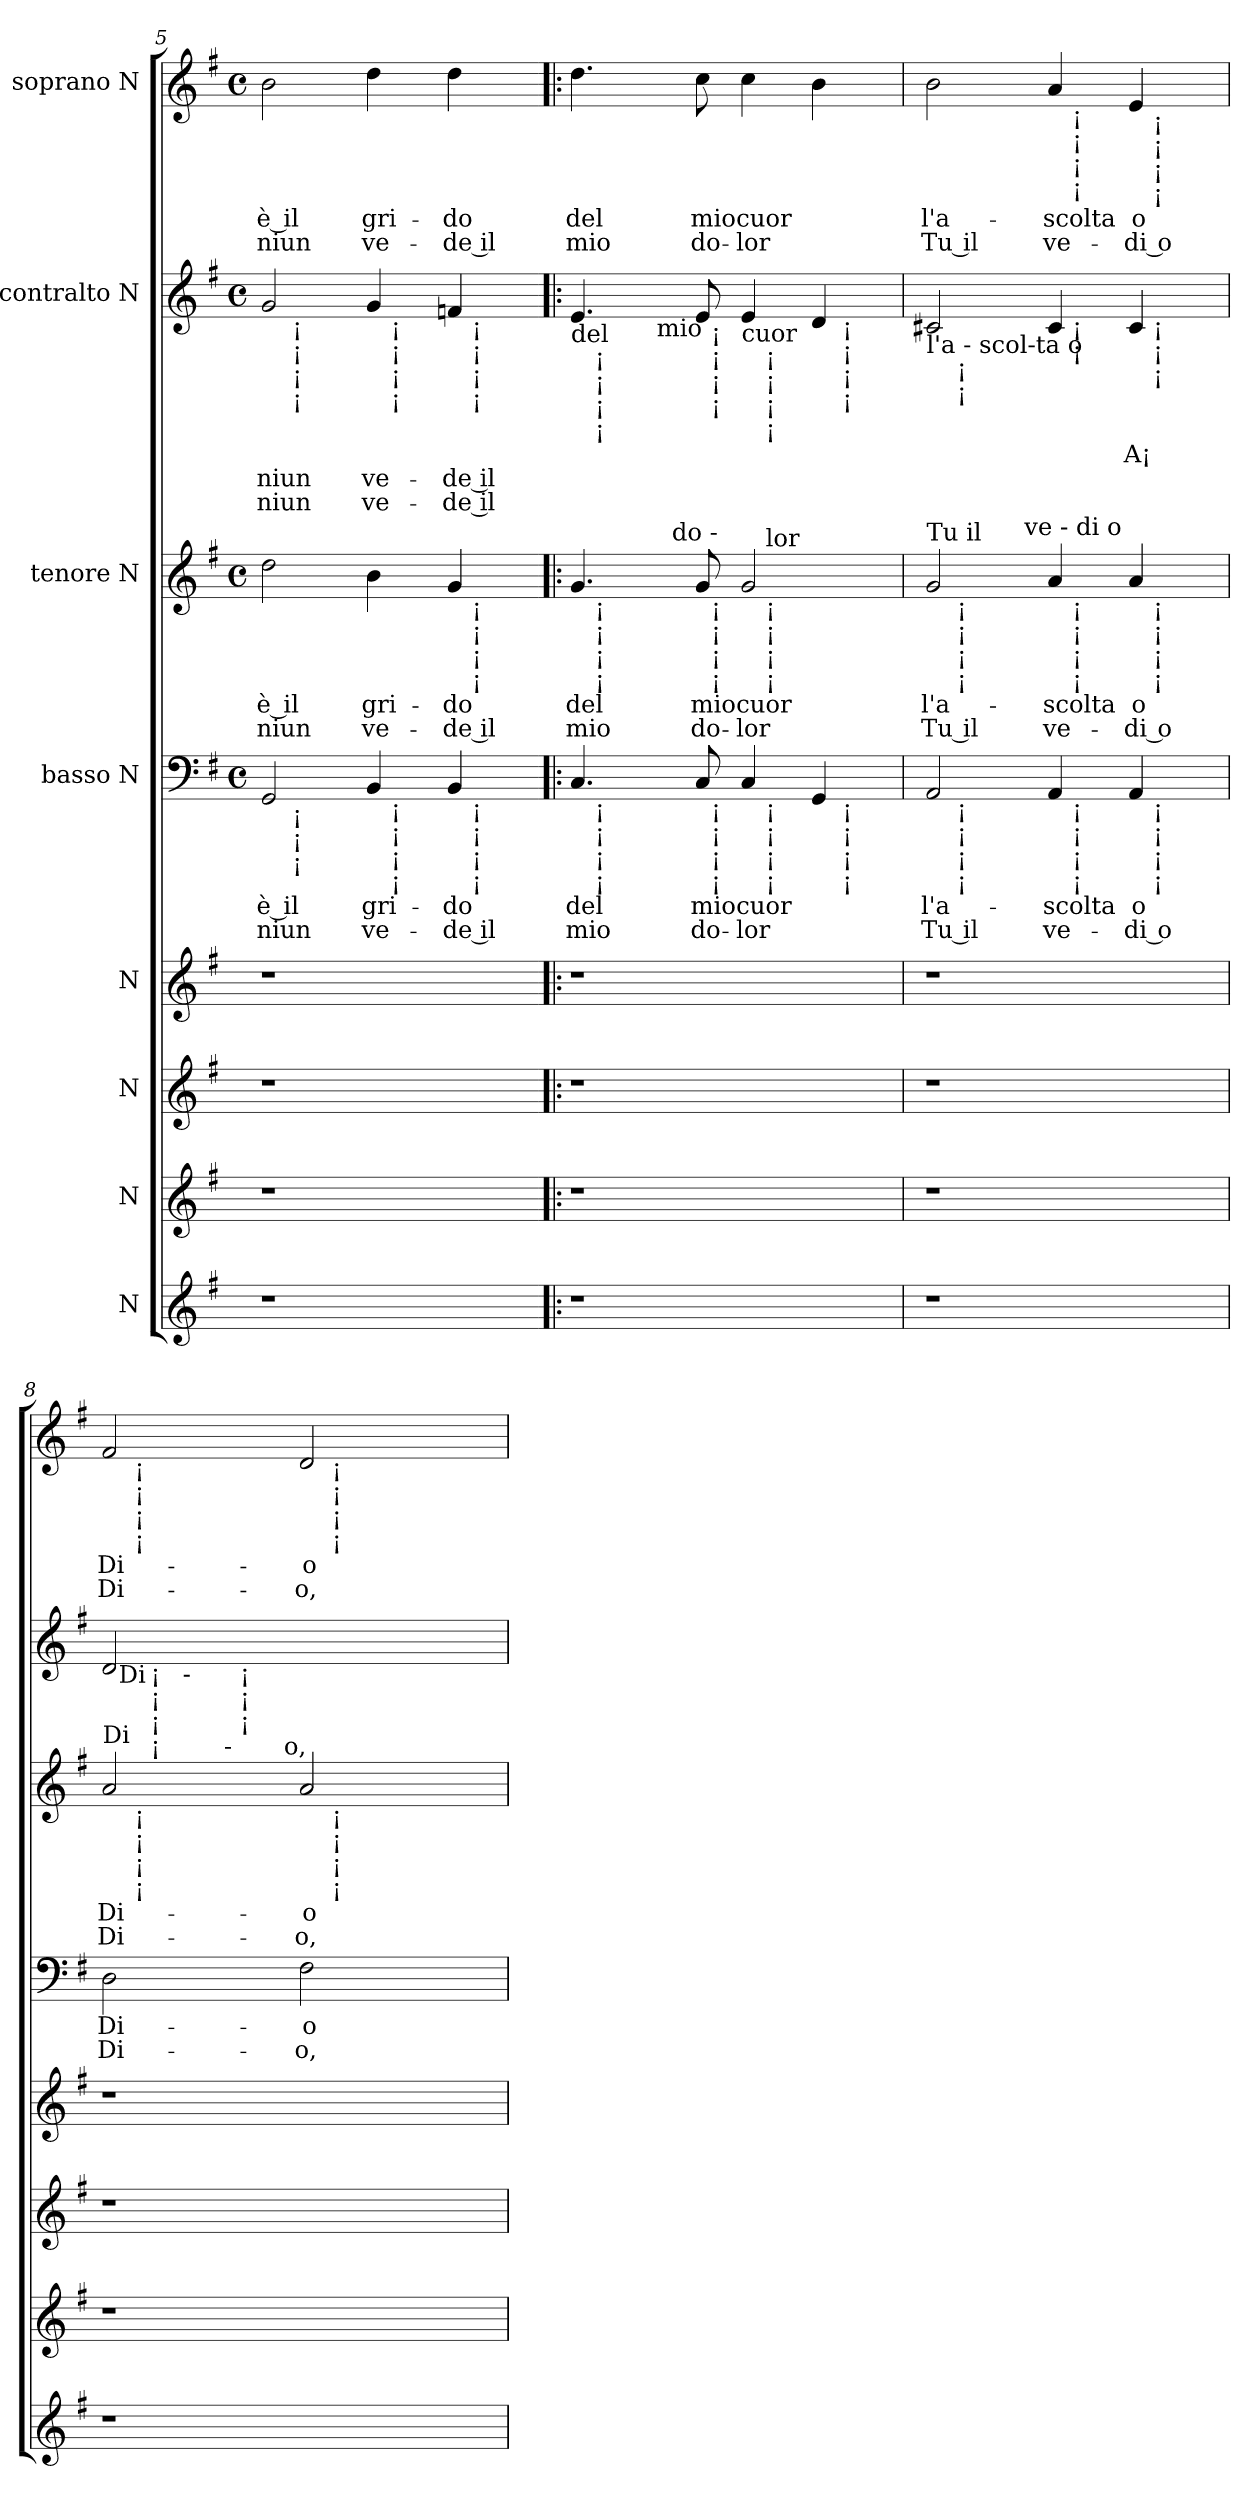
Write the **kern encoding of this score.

**kern	**kern	**kern	**kern	**kern	**text	**text	**kern	**text	**text	**kern	**text	**text	**text	**kern	**text	**text
*part8	*part7	*part6	*part5	*part4	*part4	*part4	*part3	*part3	*part3	*part2	*part2	*part2	*part2	*part1	*part1	*part1
*staff8	*staff7	*staff6	*staff5	*staff4	*staff4	*staff4	*staff3	*staff3	*staff3	*staff2	*staff2	*staff2	*staff2	*staff1	*staff1	*staff1
*I"N	*I"N	*I"N	*I"N	*I"basso N	*	*	*I"tenore N	*	*	*I"contralto N	*	*	*	*I"soprano N	*	*
*clefG2	*clefG2	*clefG2	*clefG2	*clefF4	*	*	*clefG2	*	*	*clefG2	*	*	*	*clefG2	*	*
*k[f#]	*k[f#]	*k[f#]	*k[f#]	*k[f#]	*	*	*k[f#]	*	*	*k[f#]	*	*	*	*k[f#]	*	*
*G:	*G:	*G:	*G:	*G:	*	*	*G:	*	*	*G:	*	*	*	*G:	*	*
*	*	*	*	*M4/4	*	*	*M4/4	*	*	*M4/4	*	*	*	*M4/4	*	*
*	*	*	*	*met(c)	*	*	*met(c)	*	*	*met(c)	*	*	*	*met(c)	*	*
=5	=5	=5	=5	=5	=5	=5	=5	=5	=5	=5	=5	=5	=5	=5	=5	=5
!	!	!	!	!	!LO:LY:b:rj	!LO:LY:b:rj	!	!LO:LY:b:rj	!LO:LY:b:rj	!	!	!LO:LY:b:rj	!LO:LY:b:rj	!	!LO:LY:b:rj	!LO:LY:b:rj
*	*	*	*	*^	*	*	*^	*	*	*^	*	*	*	*	*	*
*	*	*	*	*	*^	*	*	*	*	*	*	*	*^	*	*	*	*	*	*
*	*	*	*	*	*	*^	*	*	*	*	*	*	*	*	*^	*	*	*	*	*	*
1r	1r	1r	1r	2GG/	16.ryy	2ryy	2ryy	è il	niun	2dd\	2ryy	è il	niun	2g/	16.ryy	2ryy	2ryy	.	niun	niun	2b\	è il	niun
!	!	!	!	!	!	!	!	!	!	!	!	!	!	!	!LO:TX:b:t=¡	!	!	!	!	!	!	!	!
!	!	!	!	!	!	!	!	!	!	!	!	!	!	!	!LO:TX:b:t=¡	!	!	!	!	!	!	!	!
!	!	!	!	!	!	!	!	!	!	!	!	!	!	!	!LO:TX:b:t=¡	!	!	!	!	!	!	!	!
!	!	!	!	!	!	!	!	!	!	!	!	!	!	!	!LO:TX:b:t=¡	!	!	!	!	!	!	!	!
!	!	!	!	!	!LO:TX:b:t=¡	!	!	!	!	!	!	!	!	!	!	!	!	!	!	!	!	!	!
!	!	!	!	!	!LO:TX:b:t=¡	!	!	!	!	!	!	!	!	!	!	!	!	!	!	!	!	!	!
!	!	!	!	!	!LO:TX:b:t=¡	!	!	!	!	!	!	!	!	!	!	!	!	!	!	!	!	!	!
.	.	.	.	.	2ryy	.	.	.	.	.	.	.	.	.	2ryy	.	.	.	.	.	.	.	.
!	!	!	!	!	!	!	!	!LO:LY:b	!LO:LY:b	!	!	!LO:LY:b	!LO:LY:b	!	!	!	!	!	!LO:LY:b	!LO:LY:b	!	!LO:LY:b	!LO:LY:b
.	.	.	.	4BB/	.	16ryy	4ryy	gri-	ve-	4b\	4ryy	gri-	ve-	4g/	.	16ryy	4ryy	.	ve-	ve-	4dd\	gri-	ve-
!	!	!	!	!	!	!	!	!	!	!	!	!	!	!	!	!LO:TX:b:t=¡	!	!	!	!	!	!	!
!	!	!	!	!	!	!	!	!	!	!	!	!	!	!	!	!LO:TX:b:t=¡	!	!	!	!	!	!	!
!	!	!	!	!	!	!	!	!	!	!	!	!	!	!	!	!LO:TX:b:t=¡	!	!	!	!	!	!	!
!	!	!	!	!	!	!	!	!	!	!	!	!	!	!	!	!LO:TX:b:t=¡	!	!	!	!	!	!	!
!	!	!	!	!	!	!LO:TX:b:t=¡	!	!	!	!	!	!	!	!	!	!	!	!	!	!	!	!	!
!	!	!	!	!	!	!LO:TX:b:t=¡	!	!	!	!	!	!	!	!	!	!	!	!	!	!	!	!	!
!	!	!	!	!	!	!LO:TX:b:t=¡	!	!	!	!	!	!	!	!	!	!	!	!	!	!	!	!	!
!	!	!	!	!	!	!LO:TX:b:t=¡	!	!	!	!	!	!	!	!	!	!	!	!	!	!	!	!	!
.	.	.	.	.	.	4..ryy	.	.	.	.	.	.	.	.	.	4..ryy	.	.	.	.	.	.	.
.	.	.	.	.	4ryy	.	.	.	.	.	.	.	.	.	4ryy	.	.	.	.	.	.	.	.
!	!	!	!	!	!	!	!	!LO:LY:b	!LO:LY:b	!	!	!LO:LY:b	!LO:LY:b	!	!	!	!	!	!LO:LY:b	!LO:LY:b	!	!LO:LY:b	!LO:LY:b
.	.	.	.	4BB/	.	.	16ryy	-do	-de il	4g/	16ryy	-do	-de il	4fn/	.	.	16ryy	.	-de il	-de il	4dd\	-do	-de il
!	!	!	!	!	!	!	!	!	!	!	!	!	!	!	!	!	!LO:TX:b:t=¡	!	!	!	!	!	!
!	!	!	!	!	!	!	!	!	!	!	!	!	!	!	!	!	!LO:TX:b:t=¡	!	!	!	!	!	!
!	!	!	!	!	!	!	!	!	!	!	!	!	!	!	!	!	!LO:TX:b:t=¡	!	!	!	!	!	!
!	!	!	!	!	!	!	!	!	!	!	!	!	!	!	!	!	!LO:TX:b:t=¡	!	!	!	!	!	!
!	!	!	!	!	!	!	!	!	!	!	!LO:TX:b:t=¡	!	!	!	!	!	!	!	!	!	!	!	!
!	!	!	!	!	!	!	!	!	!	!	!LO:TX:b:t=¡	!	!	!	!	!	!	!	!	!	!	!	!
!	!	!	!	!	!	!	!	!	!	!	!LO:TX:b:t=¡	!	!	!	!	!	!	!	!	!	!	!	!
!	!	!	!	!	!	!	!	!	!	!	!LO:TX:b:t=¡	!	!	!	!	!	!	!	!	!	!	!	!
!	!	!	!	!	!	!	!LO:TX:b:t=¡	!	!	!	!	!	!	!	!	!	!	!	!	!	!	!	!
!	!	!	!	!	!	!	!LO:TX:b:t=¡	!	!	!	!	!	!	!	!	!	!	!	!	!	!	!	!
!	!	!	!	!	!	!	!LO:TX:b:t=¡	!	!	!	!	!	!	!	!	!	!	!	!	!	!	!	!
!	!	!	!	!	!	!	!LO:TX:b:t=¡	!	!	!	!	!	!	!	!	!	!	!	!	!	!	!	!
.	.	.	.	.	.	.	8.ryy	.	.	.	8.ryy	.	.	.	.	.	8.ryy	.	.	.	.	.	.
.	.	.	.	.	8ryy	.	.	.	.	.	.	.	.	.	8ryy	.	.	.	.	.	.	.	.
.	.	.	.	.	32ryy	.	.	.	.	.	.	.	.	.	32ryy	.	.	.	.	.	.	.	.
!!LO:LB:g=z
=6!|:	=6!|:	=6!|:	=6!|:	=6!|:	=6!|:	=6!|:	=6!|:	=6!|:	=6!|:	=6!|:	=6!|:	=6!|:	=6!|:	=6!|:	=6!|:	=6!|:	=6!|:	=6!|:	=6!|:	=6!|:	=6!|:	=6!|:	=6!|:
!	!	!	!	!	!	!	!	!	!	!	!	!	!	!LO:TX:b:t=del	!	!	!	!	!	!	!	!	!
!	!	!	!	!	!	!	!	!	!	!LO:TX:b:t=	!	!	!	!	!	!	!	!	!	!	!	!	!
!	!	!	!	!	!	!	!	!	!	!LO:TX:a:t=mio	!	!	!	!	!	!	!	!	!	!	!	!	!
!	!	!	!	!	!	!	!	!LO:LY:b	!LO:LY:b	!	!	!LO:LY:b	!LO:LY:b	!	!	!	!	!	!	!	!	!LO:LY:b	!LO:LY:b
*	*	*	*	*	*	*	*^	*	*	*^	*^	*	*	*	*	*^	*^	*	*	*	*	*	*
*	*	*	*	*	*	*	*	*	*	*	*	*	*^	*	*	*	*	*	*	*	*	*	*	*	*	*	*	*
1r	1r	1r	1r	4.C/	16ryy	4ryy	2ryy	2ryy	del	mio	4.g/	16ryy	4ryy	4ryy	2ryy	del	mio	4.e/	16ryy	4ryy	4ryy	2ryy	2ryy	.	.	.	4.dd\	del	mio
!	!	!	!	!	!	!	!	!	!	!	!	!	!	!	!	!	!	!	!LO:TX:b:t=¡	!	!	!	!	!	!	!	!	!	!
!	!	!	!	!	!	!	!	!	!	!	!	!	!	!	!	!	!	!	!LO:TX:b:t=¡	!	!	!	!	!	!	!	!	!	!
!	!	!	!	!	!	!	!	!	!	!	!	!	!	!	!	!	!	!	!LO:TX:b:t=¡	!	!	!	!	!	!	!	!	!	!
!	!	!	!	!	!	!	!	!	!	!	!	!	!	!	!	!	!	!	!LO:TX:b:t=¡	!	!	!	!	!	!	!	!	!	!
!	!	!	!	!	!	!	!	!	!	!	!	!LO:TX:b:t=¡	!	!	!	!	!	!	!	!	!	!	!	!	!	!	!	!	!
!	!	!	!	!	!	!	!	!	!	!	!	!LO:TX:b:t=¡	!	!	!	!	!	!	!	!	!	!	!	!	!	!	!	!	!
!	!	!	!	!	!	!	!	!	!	!	!	!LO:TX:b:t=¡	!	!	!	!	!	!	!	!	!	!	!	!	!	!	!	!	!
!	!	!	!	!	!	!	!	!	!	!	!	!LO:TX:b:t=¡	!	!	!	!	!	!	!	!	!	!	!	!	!	!	!	!	!
!	!	!	!	!	!LO:TX:b:t=¡	!	!	!	!	!	!	!	!	!	!	!	!	!	!	!	!	!	!	!	!	!	!	!	!
!	!	!	!	!	!LO:TX:b:t=¡	!	!	!	!	!	!	!	!	!	!	!	!	!	!	!	!	!	!	!	!	!	!	!	!
!	!	!	!	!	!LO:TX:b:t=¡	!	!	!	!	!	!	!	!	!	!	!	!	!	!	!	!	!	!	!	!	!	!	!	!
!	!	!	!	!	!LO:TX:b:t=¡	!	!	!	!	!	!	!	!	!	!	!	!	!	!	!	!	!	!	!	!	!	!	!	!
.	.	.	.	.	2...ryy	.	.	.	.	.	.	2...ryy	.	.	.	.	.	.	2...ryy	.	.	.	.	.	.	.	.	.	.
.	.	.	.	.	.	8ryy	.	.	.	.	.	.	16ryy	8ryy	.	.	.	.	.	32ryy	8ryy	.	.	.	.	.	.	.	.
!	!	!	!	!	!	!	!	!	!	!	!	!	!	!	!	!	!	!	!	!LO:TX:b:t=mio	!	!	!	!	!	!	!	!	!
.	.	.	.	.	.	.	.	.	.	.	.	.	.	.	.	.	.	.	.	2ryy	.	.	.	.	.	.	.	.	.
!	!	!	!	!	!	!	!	!	!	!	!	!	!LO:TX:a:t=do -	!	!	!	!	!	!	!	!	!	!	!	!	!	!	!	!
.	.	.	.	.	.	.	.	.	.	.	.	.	2ryy	.	.	.	.	.	.	.	.	.	.	.	.	.	.	.	.
!	!	!	!	!	!	!	!	!	!LO:LY:b	!LO:LY:b	!	!	!	!	!	!LO:LY:b	!LO:LY:b	!	!	!	!	!	!	!	!	!	!	!LO:LY:b	!LO:LY:b
.	.	.	.	8C/	.	32ryy	.	.	mio	do-	8g/	.	.	32ryy	.	mio	do-	8e/	.	.	32ryy	.	.	.	.	.	8cc\	mio	do-
!	!	!	!	!	!	!	!	!	!	!	!	!	!	!	!	!	!	!	!	!	!LO:TX:b:t=¡	!	!	!	!	!	!	!	!
!	!	!	!	!	!	!	!	!	!	!	!	!	!	!	!	!	!	!	!	!	!LO:TX:b:t=¡	!	!	!	!	!	!	!	!
!	!	!	!	!	!	!	!	!	!	!	!	!	!	!	!	!	!	!	!	!	!LO:TX:b:t=¡	!	!	!	!	!	!	!	!
!	!	!	!	!	!	!	!	!	!	!	!	!	!	!	!	!	!	!	!	!	!LO:TX:b:t=¡	!	!	!	!	!	!	!	!
!	!	!	!	!	!	!	!	!	!	!	!	!	!	!LO:TX:b:t=¡	!	!	!	!	!	!	!	!	!	!	!	!	!	!	!
!	!	!	!	!	!	!	!	!	!	!	!	!	!	!LO:TX:b:t=¡	!	!	!	!	!	!	!	!	!	!	!	!	!	!	!
!	!	!	!	!	!	!	!	!	!	!	!	!	!	!LO:TX:b:t=¡	!	!	!	!	!	!	!	!	!	!	!	!	!	!	!
!	!	!	!	!	!	!	!	!	!	!	!	!	!	!LO:TX:b:t=¡	!	!	!	!	!	!	!	!	!	!	!	!	!	!	!
!	!	!	!	!	!	!LO:TX:b:t=¡	!	!	!	!	!	!	!	!	!	!	!	!	!	!	!	!	!	!	!	!	!	!	!
!	!	!	!	!	!	!LO:TX:b:t=¡	!	!	!	!	!	!	!	!	!	!	!	!	!	!	!	!	!	!	!	!	!	!	!
!	!	!	!	!	!	!LO:TX:b:t=¡	!	!	!	!	!	!	!	!	!	!	!	!	!	!	!	!	!	!	!	!	!	!	!
!	!	!	!	!	!	!LO:TX:b:t=¡	!	!	!	!	!	!	!	!	!	!	!	!	!	!	!	!	!	!	!	!	!	!	!
.	.	.	.	.	.	2ryy	.	.	.	.	.	.	.	2ryy	.	.	.	.	.	.	2ryy	.	.	.	.	.	.	.	.
!	!	!	!	!	!	!	!	!	!	!	!	!	!	!	!	!	!	!LO:TX:b:t=cuor	!	!	!	!	!	!	!	!	!	!	!
!	!	!	!	!	!	!	!	!	!LO:LY:b	!LO:LY:b	!	!	!	!	!	!LO:LY:b	!LO:LY:b	!	!	!	!	!	!	!	!	!	!	!LO:LY:b	!LO:LY:b
.	.	.	.	4C/	.	.	16ryy	4ryy	cuor	-lor	2g/	.	.	.	16ryy	cuor	-lor	4e/	.	.	.	16ryy	4ryy	.	.	.	4cc\	cuor	-lor
!	!	!	!	!	!	!	!	!	!	!	!	!	!	!	!	!	!	!	!	!	!	!LO:TX:b:t=¡	!	!	!	!	!	!	!
!	!	!	!	!	!	!	!	!	!	!	!	!	!	!	!	!	!	!	!	!	!	!LO:TX:b:t=¡	!	!	!	!	!	!	!
!	!	!	!	!	!	!	!	!	!	!	!	!	!	!	!	!	!	!	!	!	!	!LO:TX:b:t=¡	!	!	!	!	!	!	!
!	!	!	!	!	!	!	!	!	!	!	!	!	!	!	!	!	!	!	!	!	!	!LO:TX:b:t=¡	!	!	!	!	!	!	!
!	!	!	!	!	!	!	!	!	!	!	!	!	!	!	!LO:TX:a:t=lor	!	!	!	!	!	!	!	!	!	!	!	!	!	!
!	!	!	!	!	!	!	!	!	!	!	!	!	!	!	!LO:TX:b:t=¡	!	!	!	!	!	!	!	!	!	!	!	!	!	!
!	!	!	!	!	!	!	!	!	!	!	!	!	!	!	!LO:TX:b:t=¡	!	!	!	!	!	!	!	!	!	!	!	!	!	!
!	!	!	!	!	!	!	!	!	!	!	!	!	!	!	!LO:TX:b:t=¡	!	!	!	!	!	!	!	!	!	!	!	!	!	!
!	!	!	!	!	!	!	!	!	!	!	!	!	!	!	!LO:TX:b:t=¡	!	!	!	!	!	!	!	!	!	!	!	!	!	!
!	!	!	!	!	!	!	!LO:TX:b:t=¡	!	!	!	!	!	!	!	!	!	!	!	!	!	!	!	!	!	!	!	!	!	!
!	!	!	!	!	!	!	!LO:TX:b:t=¡	!	!	!	!	!	!	!	!	!	!	!	!	!	!	!	!	!	!	!	!	!	!
!	!	!	!	!	!	!	!LO:TX:b:t=¡	!	!	!	!	!	!	!	!	!	!	!	!	!	!	!	!	!	!	!	!	!	!
!	!	!	!	!	!	!	!LO:TX:b:t=¡	!	!	!	!	!	!	!	!	!	!	!	!	!	!	!	!	!	!	!	!	!	!
.	.	.	.	.	.	.	4..ryy	.	.	.	.	.	.	.	4..ryy	.	.	.	.	.	.	4..ryy	.	.	.	.	.	.	.
.	.	.	.	4GG/	.	.	.	16ryy	.	.	.	.	.	.	.	.	.	4d/	.	.	.	.	16ryy	.	.	.	4b\	.	.
.	.	.	.	.	.	.	.	.	.	.	.	.	.	.	.	.	.	.	.	8..ryy	.	.	.	.	.	.	.	.	.
!	!	!	!	!	!	!	!	!	!	!	!	!	!	!	!	!	!	!	!	!	!	!	!LO:TX:b:t=¡	!	!	!	!	!	!
!	!	!	!	!	!	!	!	!	!	!	!	!	!	!	!	!	!	!	!	!	!	!	!LO:TX:b:t=¡	!	!	!	!	!	!
!	!	!	!	!	!	!	!	!	!	!	!	!	!	!	!	!	!	!	!	!	!	!	!LO:TX:b:t=¡	!	!	!	!	!	!
!	!	!	!	!	!	!	!	!	!	!	!	!	!	!	!	!	!	!	!	!	!	!	!LO:TX:b:t=¡	!	!	!	!	!	!
!	!	!	!	!	!	!	!	!LO:TX:b:t=¡	!	!	!	!	!	!	!	!	!	!	!	!	!	!	!	!	!	!	!	!	!
!	!	!	!	!	!	!	!	!LO:TX:b:t=¡	!	!	!	!	!	!	!	!	!	!	!	!	!	!	!	!	!	!	!	!	!
!	!	!	!	!	!	!	!	!LO:TX:b:t=¡	!	!	!	!	!	!	!	!	!	!	!	!	!	!	!	!	!	!	!	!	!
!	!	!	!	!	!	!	!	!LO:TX:b:t=¡	!	!	!	!	!	!	!	!	!	!	!	!	!	!	!	!	!	!	!	!	!
.	.	.	.	.	.	.	.	8.ryy	.	.	.	.	8.ryy	.	.	.	.	.	.	.	.	.	8.ryy	.	.	.	.	.	.
.	.	.	.	.	.	16.ryy	.	.	.	.	.	.	.	16.ryy	.	.	.	.	.	.	16.ryy	.	.	.	.	.	.	.	.
=7	=7	=7	=7	=7	=7	=7	=7	=7	=7	=7	=7	=7	=7	=7	=7	=7	=7	=7	=7	=7	=7	=7	=7	=7	=7	=7	=7	=7	=7
!	!	!	!	!	!	!	!	!	!	!	!	!	!	!	!	!	!	!LO:TX:b:t=l'a - scol-ta o	!	!	!	!	!	!	!	!	!	!	!
!	!	!	!	!	!	!	!	!	!	!	!LO:TX:a:t=Tu il	!	!	!	!	!	!	!	!	!	!	!	!	!	!	!	!	!	!
!	!	!	!	!	!	!	!	!	!LO:LY:b	!LO:LY:b	!	!	!	!	!	!LO:LY:b	!LO:LY:b	!	!	!	!	!	!	!	!	!	!	!LO:LY:b	!LO:LY:b
*	*	*	*	*	*	*	*	*	*	*	*	*	*	*	*	*	*	*	*	*	*	*	*	*	*	*	*^	*	*
*	*	*	*	*	*	*	*v	*v	*	*	*	*	*	*	*	*	*	*	*	*	*v	*v	*v	*	*	*	*	*^	*	*
1r	1r	1r	1r	2AA/	16.ryy	2ryy	2ryy	l'a-	Tu il	2g/	16.ryy	4..ryy	2ryy	2ryy	l'a-	Tu il	2c#X/	16.ryy	2ryy	2ryy	.	.	.	2b\	2ryy	2ryy	l'a-	Tu il
!	!	!	!	!	!	!	!	!	!	!	!	!	!	!	!	!	!	!LO:TX:b:t=¡	!	!	!	!	!	!	!	!	!	!
!	!	!	!	!	!	!	!	!	!	!	!	!	!	!	!	!	!	!LO:TX:b:t=¡	!	!	!	!	!	!	!	!	!	!
!	!	!	!	!	!	!	!	!	!	!	!LO:TX:b:t=¡	!	!	!	!	!	!	!	!	!	!	!	!	!	!	!	!	!
!	!	!	!	!	!	!	!	!	!	!	!LO:TX:b:t=¡	!	!	!	!	!	!	!	!	!	!	!	!	!	!	!	!	!
!	!	!	!	!	!	!	!	!	!	!	!LO:TX:b:t=¡	!	!	!	!	!	!	!	!	!	!	!	!	!	!	!	!	!
!	!	!	!	!	!	!	!	!	!	!	!LO:TX:b:t=¡	!	!	!	!	!	!	!	!	!	!	!	!	!	!	!	!	!
!	!	!	!	!	!LO:TX:b:t=¡	!	!	!	!	!	!	!	!	!	!	!	!	!	!	!	!	!	!	!	!	!	!	!
!	!	!	!	!	!LO:TX:b:t=¡	!	!	!	!	!	!	!	!	!	!	!	!	!	!	!	!	!	!	!	!	!	!	!
!	!	!	!	!	!LO:TX:b:t=¡	!	!	!	!	!	!	!	!	!	!	!	!	!	!	!	!	!	!	!	!	!	!	!
!	!	!	!	!	!LO:TX:b:t=¡	!	!	!	!	!	!	!	!	!	!	!	!	!	!	!	!	!	!	!	!	!	!	!
.	.	.	.	.	2ryy	.	.	.	.	.	2ryy	.	.	.	.	.	.	2ryy	.	.	.	.	.	.	.	.	.	.
!	!	!	!	!	!	!	!	!	!	!	!	!LO:TX:a:t=ve - di o	!	!	!	!	!	!	!	!	!	!	!	!	!	!	!	!
.	.	.	.	.	.	.	.	.	.	.	.	2ryy	.	.	.	.	.	.	.	.	.	.	.	.	.	.	.	.
!	!	!	!	!	!	!	!	!LO:LY:b	!LO:LY:b	!	!	!	!	!	!LO:LY:b	!LO:LY:b	!	!	!	!	!	!	!	!	!	!	!LO:LY:b	!LO:LY:b
.	.	.	.	4AA/	.	16ryy	4ryy	-scol­ta	ve-	4a/	.	.	16ryy	4ryy	-scol­ta	ve-	4c#/	.	16ryy	4ryy	.	.	.	4a/	16ryy	4ryy	-scol­ta	ve-
!	!	!	!	!	!	!	!	!	!	!	!	!	!	!	!	!	!	!	!	!	!	!	!	!	!LO:TX:b:t=¡	!	!	!
!	!	!	!	!	!	!	!	!	!	!	!	!	!	!	!	!	!	!	!	!	!	!	!	!	!LO:TX:b:t=¡	!	!	!
!	!	!	!	!	!	!	!	!	!	!	!	!	!	!	!	!	!	!	!	!	!	!	!	!	!LO:TX:b:t=¡	!	!	!
!	!	!	!	!	!	!	!	!	!	!	!	!	!	!	!	!	!	!	!	!	!	!	!	!	!LO:TX:b:t=¡	!	!	!
!	!	!	!	!	!	!	!	!	!	!	!	!	!	!	!	!	!	!	!LO:TX:b:t=¡	!	!	!	!	!	!	!	!	!
!	!	!	!	!	!	!	!	!	!	!	!	!	!	!	!	!	!	!	!LO:TX:b:t=¡	!	!	!	!	!	!	!	!	!
!	!	!	!	!	!	!	!	!	!	!	!	!	!LO:TX:b:t=¡	!	!	!	!	!	!	!	!	!	!	!	!	!	!	!
!	!	!	!	!	!	!	!	!	!	!	!	!	!LO:TX:b:t=¡	!	!	!	!	!	!	!	!	!	!	!	!	!	!	!
!	!	!	!	!	!	!	!	!	!	!	!	!	!LO:TX:b:t=¡	!	!	!	!	!	!	!	!	!	!	!	!	!	!	!
!	!	!	!	!	!	!	!	!	!	!	!	!	!LO:TX:b:t=¡	!	!	!	!	!	!	!	!	!	!	!	!	!	!	!
!	!	!	!	!	!	!LO:TX:b:t=¡	!	!	!	!	!	!	!	!	!	!	!	!	!	!	!	!	!	!	!	!	!	!
!	!	!	!	!	!	!LO:TX:b:t=¡	!	!	!	!	!	!	!	!	!	!	!	!	!	!	!	!	!	!	!	!	!	!
!	!	!	!	!	!	!LO:TX:b:t=¡	!	!	!	!	!	!	!	!	!	!	!	!	!	!	!	!	!	!	!	!	!	!
!	!	!	!	!	!	!LO:TX:b:t=¡	!	!	!	!	!	!	!	!	!	!	!	!	!	!	!	!	!	!	!	!	!	!
.	.	.	.	.	.	4..ryy	.	.	.	.	.	.	4..ryy	.	.	.	.	.	4..ryy	.	.	.	.	.	4..ryy	.	.	.
.	.	.	.	.	4ryy	.	.	.	.	.	4ryy	.	.	.	.	.	.	4ryy	.	.	.	.	.	.	.	.	.	.
!	!	!	!	!	!	!	!	!LO:LY:b	!LO:LY:b	!	!	!	!	!	!LO:LY:b	!LO:LY:b	!	!	!	!	!LO:LY:b	!	!	!	!	!	!LO:LY:b	!LO:LY:b
.	.	.	.	4AA/	.	.	16ryy	o	-di o	4a/	.	.	.	16ryy	o	-di o	4c#/	.	.	16ryy	A¡	.	.	4e/	.	16ryy	o	-di o
!	!	!	!	!	!	!	!	!	!	!	!	!	!	!	!	!	!	!	!	!	!	!	!	!	!	!LO:TX:b:t=¡	!	!
!	!	!	!	!	!	!	!	!	!	!	!	!	!	!	!	!	!	!	!	!	!	!	!	!	!	!LO:TX:b:t=¡	!	!
!	!	!	!	!	!	!	!	!	!	!	!	!	!	!	!	!	!	!	!	!	!	!	!	!	!	!LO:TX:b:t=¡	!	!
!	!	!	!	!	!	!	!	!	!	!	!	!	!	!	!	!	!	!	!	!	!	!	!	!	!	!LO:TX:b:t=¡	!	!
!	!	!	!	!	!	!	!	!	!	!	!	!	!	!	!	!	!	!	!	!LO:TX:b:t=¡	!	!	!	!	!	!	!	!
!	!	!	!	!	!	!	!	!	!	!	!	!	!	!	!	!	!	!	!	!LO:TX:b:t=¡	!	!	!	!	!	!	!	!
!	!	!	!	!	!	!	!	!	!	!	!	!	!	!	!	!	!	!	!	!LO:TX:b:t=¡	!	!	!	!	!	!	!	!
!	!	!	!	!	!	!	!	!	!	!	!	!	!	!LO:TX:b:t=¡	!	!	!	!	!	!	!	!	!	!	!	!	!	!
!	!	!	!	!	!	!	!	!	!	!	!	!	!	!LO:TX:b:t=¡	!	!	!	!	!	!	!	!	!	!	!	!	!	!
!	!	!	!	!	!	!	!	!	!	!	!	!	!	!LO:TX:b:t=¡	!	!	!	!	!	!	!	!	!	!	!	!	!	!
!	!	!	!	!	!	!	!	!	!	!	!	!	!	!LO:TX:b:t=¡	!	!	!	!	!	!	!	!	!	!	!	!	!	!
!	!	!	!	!	!	!	!LO:TX:b:t=¡	!	!	!	!	!	!	!	!	!	!	!	!	!	!	!	!	!	!	!	!	!
!	!	!	!	!	!	!	!LO:TX:b:t=¡	!	!	!	!	!	!	!	!	!	!	!	!	!	!	!	!	!	!	!	!	!
!	!	!	!	!	!	!	!LO:TX:b:t=¡	!	!	!	!	!	!	!	!	!	!	!	!	!	!	!	!	!	!	!	!	!
!	!	!	!	!	!	!	!LO:TX:b:t=¡	!	!	!	!	!	!	!	!	!	!	!	!	!	!	!	!	!	!	!	!	!
.	.	.	.	.	.	.	8.ryy	.	.	.	.	.	.	8.ryy	.	.	.	.	.	8.ryy	.	.	.	.	.	8.ryy	.	.
.	.	.	.	.	8ryy	.	.	.	.	.	8ryy	.	.	.	.	.	.	8ryy	.	.	.	.	.	.	.	.	.	.
.	.	.	.	.	.	.	.	.	.	.	.	16ryy	.	.	.	.	.	.	.	.	.	.	.	.	.	.	.	.
.	.	.	.	.	32ryy	.	.	.	.	.	32ryy	.	.	.	.	.	.	32ryy	.	.	.	.	.	.	.	.	.	.
=8	=8	=8	=8	=8	=8	=8	=8	=8	=8	=8	=8	=8	=8	=8	=8	=8	=8	=8	=8	=8	=8	=8	=8	=8	=8	=8	=8	=8
!	!	!	!	!	!	!	!	!	!	!LO:TX:a:t=Di	!	!	!	!	!	!	!	!	!	!	!	!	!	!	!	!	!	!
!	!	!	!	!	!	!	!	!LO:LY:b	!LO:LY:b	!	!	!	!	!	!LO:LY:b	!LO:LY:b	!	!	!	!	!	!	!	!	!	!	!LO:LY:b	!LO:LY:b
*	*	*	*	*v	*v	*v	*v	*	*	*	*	*	*	*	*	*	*	*	*	*^	*	*	*	*	*	*	*	*
1r	1r	1r	1r	2D\	Di-	Di-	2a/	16ryy	4ryy	4...ryy	2ryy	Di-	Di-	2d/	32ryy	16.ryy	8.ryy	4ryy	.	.	.	2f#/	16ryy	2ryy	Di-	Di-
!	!	!	!	!	!	!	!	!	!	!	!	!	!	!	!LO:TX:b:t=Di	!	!	!	!	!	!	!	!	!	!	!
.	.	.	.	.	.	.	.	.	.	.	.	.	.	.	2ryy	.	.	.	.	.	.	.	.	.	.	.
!	!	!	!	!	!	!	!	!	!	!	!	!	!	!	!	!	!	!	!	!	!	!	!LO:TX:b:t=¡	!	!	!
!	!	!	!	!	!	!	!	!	!	!	!	!	!	!	!	!	!	!	!	!	!	!	!LO:TX:b:t=¡	!	!	!
!	!	!	!	!	!	!	!	!	!	!	!	!	!	!	!	!	!	!	!	!	!	!	!LO:TX:b:t=¡	!	!	!
!	!	!	!	!	!	!	!	!	!	!	!	!	!	!	!	!	!	!	!	!	!	!	!LO:TX:b:t=¡	!	!	!
!	!	!	!	!	!	!	!	!LO:TX:b:t=¡	!	!	!	!	!	!	!	!	!	!	!	!	!	!	!	!	!	!
!	!	!	!	!	!	!	!	!LO:TX:b:t=¡	!	!	!	!	!	!	!	!	!	!	!	!	!	!	!	!	!	!
!	!	!	!	!	!	!	!	!LO:TX:b:t=¡	!	!	!	!	!	!	!	!	!	!	!	!	!	!	!	!	!	!
!	!	!	!	!	!	!	!	!LO:TX:b:t=¡	!	!	!	!	!	!	!	!	!	!	!	!	!	!	!	!	!	!
.	.	.	.	.	.	.	.	2...ryy	.	.	.	.	.	.	.	.	.	.	.	.	.	.	2...ryy	.	.	.
!	!	!	!	!	!	!	!	!	!	!	!	!	!	!	!	!LO:TX:b:t=¡	!	!	!	!	!	!	!	!	!	!
!	!	!	!	!	!	!	!	!	!	!	!	!	!	!	!	!LO:TX:b:t=¡	!	!	!	!	!	!	!	!	!	!
!	!	!	!	!	!	!	!	!	!	!	!	!	!	!	!	!LO:TX:b:t=¡	!	!	!	!	!	!	!	!	!	!
!	!	!	!	!	!	!	!	!	!	!	!	!	!	!	!	!LO:TX:b:t=¡	!	!	!	!	!	!	!	!	!	!
.	.	.	.	.	.	.	.	.	.	.	.	.	.	.	.	2ryy	.	.	.	.	.	.	.	.	.	.
!	!	!	!	!	!	!	!	!	!	!	!	!	!	!	!	!	!LO:TX:b:t=-	!	!	!	!	!	!	!	!	!
.	.	.	.	.	.	.	.	.	.	.	.	.	.	.	.	.	2ryy	.	.	.	.	.	.	.	.	.
.	.	.	.	.	.	.	.	.	32ryy	.	.	.	.	.	.	.	.	16ryy	.	.	.	.	.	.	.	.
!	!	!	!	!	!	!	!	!	!LO:TX:a:t=-	!	!	!	!	!	!	!	!	!	!	!	!	!	!	!	!	!
.	.	.	.	.	.	.	.	.	2ryy	.	.	.	.	.	.	.	.	.	.	.	.	.	.	.	.	.
!	!	!	!	!	!	!	!	!	!	!	!	!	!	!	!	!	!	!LO:TX:b:t=¡	!	!	!	!	!	!	!	!
!	!	!	!	!	!	!	!	!	!	!	!	!	!	!	!	!	!	!LO:TX:b:t=¡	!	!	!	!	!	!	!	!
!	!	!	!	!	!	!	!	!	!	!	!	!	!	!	!	!	!	!LO:TX:b:t=¡	!	!	!	!	!	!	!	!
.	.	.	.	.	.	.	.	.	.	.	.	.	.	.	.	.	.	2ryy	.	.	.	.	.	.	.	.
!	!	!	!	!	!	!	!	!	!	!LO:TX:a:t=o,	!	!	!	!	!	!	!	!	!	!	!	!	!	!	!	!
.	.	.	.	.	.	.	.	.	.	2ryy	.	.	.	.	.	.	.	.	.	.	.	.	.	.	.	.
!	!	!	!	!	!LO:LY:b	!LO:LY:b	!	!	!	!	!	!LO:LY:b	!LO:LY:b	!	!	!	!	!	!	!	!	!	!	!	!LO:LY:b	!LO:LY:b
.	.	.	.	2F#\	-o	-o,	2a/	.	.	.	16ryy	-o	-o,	2ryy	.	.	.	.	.	.	.	2d/	.	16ryy	-o	-o,
.	.	.	.	.	.	.	.	.	.	.	.	.	.	.	4...ryy	.	.	.	.	.	.	.	.	.	.	.
!	!	!	!	!	!	!	!	!	!	!	!	!	!	!	!	!	!	!	!	!	!	!	!	!LO:TX:b:t=¡	!	!
!	!	!	!	!	!	!	!	!	!	!	!	!	!	!	!	!	!	!	!	!	!	!	!	!LO:TX:b:t=¡	!	!
!	!	!	!	!	!	!	!	!	!	!	!	!	!	!	!	!	!	!	!	!	!	!	!	!LO:TX:b:t=¡	!	!
!	!	!	!	!	!	!	!	!	!	!	!	!	!	!	!	!	!	!	!	!	!	!	!	!LO:TX:b:t=¡	!	!
!	!	!	!	!	!	!	!	!	!	!	!LO:TX:b:t=¡	!	!	!	!	!	!	!	!	!	!	!	!	!	!	!
!	!	!	!	!	!	!	!	!	!	!	!LO:TX:b:t=¡	!	!	!	!	!	!	!	!	!	!	!	!	!	!	!
!	!	!	!	!	!	!	!	!	!	!	!LO:TX:b:t=¡	!	!	!	!	!	!	!	!	!	!	!	!	!	!	!
!	!	!	!	!	!	!	!	!	!	!	!LO:TX:b:t=¡	!	!	!	!	!	!	!	!	!	!	!	!	!	!	!
.	.	.	.	.	.	.	.	.	.	.	4..ryy	.	.	.	.	.	.	.	.	.	.	.	.	4..ryy	.	.
.	.	.	.	.	.	.	.	.	.	.	.	.	.	.	.	4ryy	.	.	.	.	.	.	.	.	.	.
.	.	.	.	.	.	.	.	.	.	.	.	.	.	.	.	.	4ryy	.	.	.	.	.	.	.	.	.
.	.	.	.	.	.	.	.	.	8..ryy	.	.	.	.	.	.	.	.	.	.	.	.	.	.	.	.	.
.	.	.	.	.	.	.	.	.	.	.	.	.	.	.	.	.	.	8.ryy	.	.	.	.	.	.	.	.
.	.	.	.	.	.	.	.	.	.	.	.	.	.	.	.	8ryy	.	.	.	.	.	.	.	.	.	.
.	.	.	.	.	.	.	.	.	.	.	.	.	.	.	.	.	16ryy	.	.	.	.	.	.	.	.	.
.	.	.	.	.	.	.	.	.	.	32ryy	.	.	.	.	.	32ryy	.	.	.	.	.	.	.	.	.	.
*	*	*	*	*	*	*	*v	*v	*v	*v	*v	*	*	*	*	*	*	*	*	*	*	*v	*v	*v	*	*
*	*	*	*	*	*	*	*	*	*	*v	*v	*v	*v	*v	*	*	*	*	*	*
=	=	=	=	=	=	=	=	=	=	=	=	=	=	=	=	=
*-	*-	*-	*-	*-	*-	*-	*-	*-	*-	*-	*-	*-	*-	*-	*-	*-
